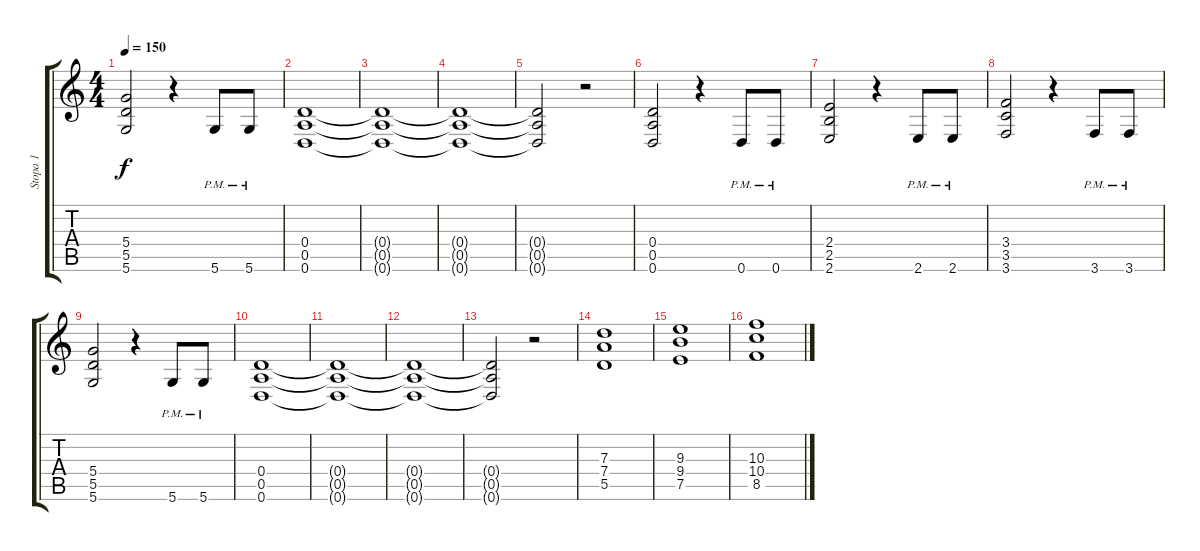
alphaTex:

\track ("Stopa 1" "Stopa 1") {instrument distortionguitar}
\staff {score tabs}
\tuning (E4 B3 G3 D3 A2 D2) {hide}
\ts (4 4)
\tempo 150
\clef g2
\ks c
(5.4 5.5 5.6).2{dy f} r.4 5.6{pm}.8 5.6{pm}.8 |
(0.4 0.5 0.6).1 |
(0.4{t} 0.5{t} 0.6{t}).1 |
(0.4{t} 0.5{t} 0.6{t}).1 |
(0.4{t} 0.5{t} 0.6{t}).2 r.2 |
(0.4 0.5 0.6).2 r.4 0.6{pm}.8 0.6{pm}.8 |
(2.4 2.5 2.6).2 r.4 2.6{pm}.8 2.6{pm}.8 |
(3.4 3.5 3.6).2 r.4 3.6{pm}.8 3.6{pm}.8 |
(5.4 5.5 5.6).2 r.4 5.6{pm}.8 5.6{pm}.8 |
(0.4 0.5 0.6).1 |
(0.4{t} 0.5{t} 0.6{t}).1 |
(0.4{t} 0.5{t} 0.6{t}).1 |
(0.4{t} 0.5{t} 0.6{t}).2 r.2 |
(7.3 7.4 5.5).1 |
(9.3 9.4 7.5).1 |
(10.3 10.4 8.5).1
